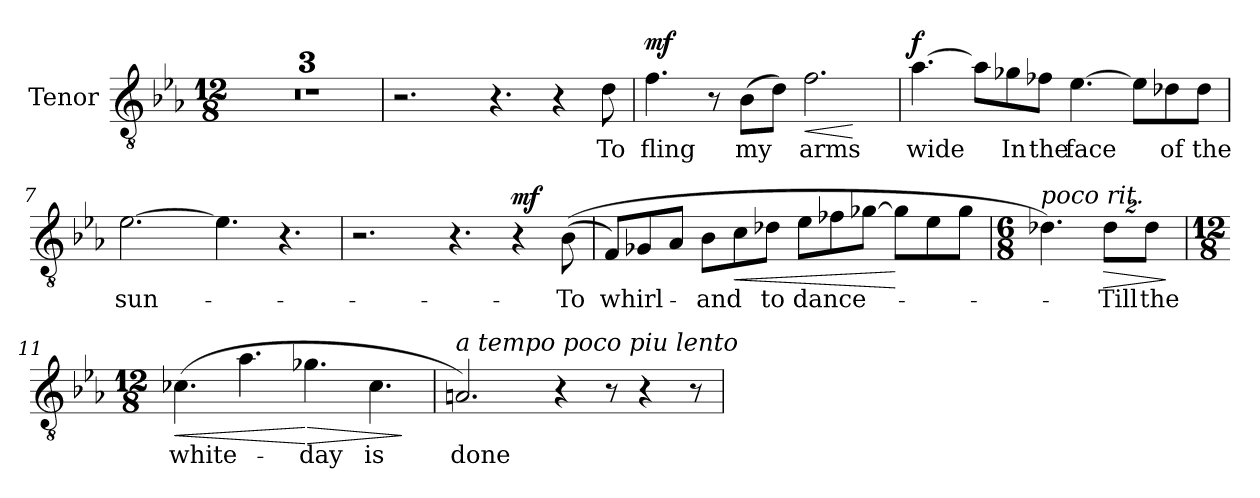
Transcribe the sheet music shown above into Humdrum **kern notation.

**kern	**text	**dynam
*part1	*part1	*part1
*staff1	*staff1	*staff1
*I"Tenor	*	*
*I'T.	*	*
*clefGv2	*	*
*k[b-e-a-]	*	*
*M12/8	*	*
=1	=1	=1
1.r	.	.
=2	=2	=2
1.r	.	.
=3	=3	=3
1.r	.	.
=4	=4	=4
2.r	.	.
4.r	.	.
4r	.	.
!	!LO:LY:b	!
8d\	To	.
=5	=5	=5
!	!LO:LY:b	!LO:DY:a
4.f\	fling	mf
8r	.	.
!	!LO:LY:b	!
(>8B-\L	my	.
8d\J)	.	.
!	!LO:LY:b	!LO:HP:b
2.f\	arms	<
.	.	[
=6	=6	=6
!	!LO:LY:b	!LO:DY:a
[4.a-\	wide	f
8a-\L]	.	.
!	!LO:LY:b	!
8g-X\	In	.
!	!LO:LY:b	!
8f-X\J	the	.
!	!LO:LY:b	!
[4.e-\	face	.
8e-\L]	.	.
!	!LO:LY:b	!
8d-X\	of	.
!	!LO:LY:b	!
8d-\J	the	.
=7	=7	=7
!	!LO:LY:b	!
[2.e-\	sun-	.
4.e-\]	.	.
4.r	.	.
!!LO:LB:g=z
=8	=8	=8
2.r	.	.
4.r	.	.
!	!	!LO:DY:a
4r	.	mf
!	!LO:LY:b	!
(>(>8B-\	To	.
=9	=9	=9
!	!LO:LY:b	!
8F/L)	whirl-	.
8G-X/	.	.
8A-/J	.	.
!	!LO:LY:b	!
8B-\L	-and	.
!	!	!LO:HP:b
8c\	.	<
!	!LO:LY:b	!
8d-X\J	to	.
!	!LO:LY:b	!
8e-\L	dance-	.
8f-X\	.	.
[8g-X\J	.	.
8g-\L]	.	[
8e-\	.	.
8g-\J	.	.
=10	=10	=10
*M6/8	*	*
!LO:TX:a:i:t=poco rit.	!	!
4.d-X\)	.	.
*Xbrackettup	*	*
!	!LO:LY:b	!LO:HP:b
16%3d-\L	-Till	>
!	!LO:LY:b	!
16%3d-\J	the	.
.	.	]
=11	=11	=11
*M12/8	*	*
!	!LO:LY:b	!LO:HP:b
(>4.c-X\	white-	<
4.a-\	.	.
!	!LO:LY:b	!LO:HP:n=1:b
4.g-X\	-day	[ >
!	!LO:LY:b	!
4.c-\	is	.
.	.	]
!!LO:LB:g=z
=12	=12	=12
!LO:TX:a:i:t=a tempo poco piu lento	!	!
!	!LO:LY:b	!
2.An/)	done	.
4r	.	.
8r	.	.
4r	.	.
8r	.	.
=	=	=
*-	*-	*-
